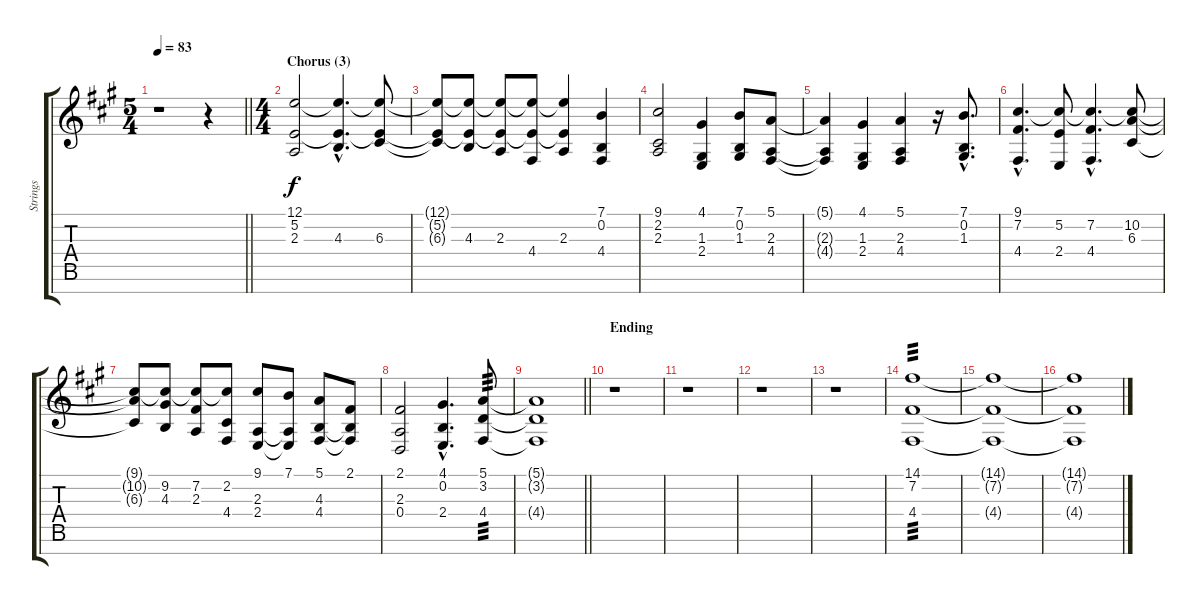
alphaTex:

\track ("Strings" "Strings") {instrument stringensemble1}
\staff {score tabs}
\tuning (E4 B3 G3 D3 A2 E2 B1) {hide}
\ts (5 4)
\tempo 83
\clef g2
\barLineRight lightlight
\ks f#minor
r.1{dy f} r.4 |
\ts (4 4)
\section ("" "Chorus (3)")
(12.1 5.2 2.3).2 (12.1{hac t} 5.2{hac t} 4.3{hac}).4{d} (12.1{t} 5.2{t} 6.3).8 |
(12.1{t} 5.2{t} 6.3{t}).8 (12.1{t} 5.2{t} 4.3).8 (12.1{t} 5.2{t} 2.3).8 (12.1{t} 5.2{t} 4.4).8 (12.1{t} 5.2{t} 2.3).4 (7.1 0.2 4.4).4 |
(9.1 2.2 2.3).2 (4.1 1.3 2.4).4 (7.1 0.2 1.3).8 (5.1 2.3 4.4).8 |
(5.1{t} 2.3{t} 4.4{t}).4 (4.1 1.3 2.4).4 (5.1 2.3 4.4).4 r.16 (7.1{hac} 0.2{hac} 1.3{hac}).8{d} |
(9.1{hac} 7.2{hac} 4.4{hac}).4{d} (9.1{t} 5.2 2.4).8 (9.1{hac t} 7.2{hac} 4.4{hac}).4{d} (9.1{t} 10.2 6.3).8 |
(9.1{t} 10.2{t} 6.3{t}).8 (9.1{t} 9.2 4.3).8 (9.1{t} 7.2 2.3).8 (9.1{t} 2.2 4.4).8 (9.1 2.3 2.4).8 (7.1 2.3{t} 2.4{t}).8 (5.1 4.3 4.4).8 (2.1 4.3{t} 4.4{t}).8 |
(2.1 2.3 0.4).2 (4.1{hac} 0.2{hac} 2.4{hac}).4{d} (5.1 3.2 4.4).8{tp 3} |
\barLineRight lightlight
(5.1{t} 3.2{t} 4.4{t}).1 |
\section ("" "Ending")
r.1 |
r.1 |
r.1 |
r.1 |
(14.1 7.2 4.4).1{tp 3} |
(14.1{t} 7.2{t} 4.4{t}).1 |
(14.1{t} 7.2{t} 4.4{t}).1
